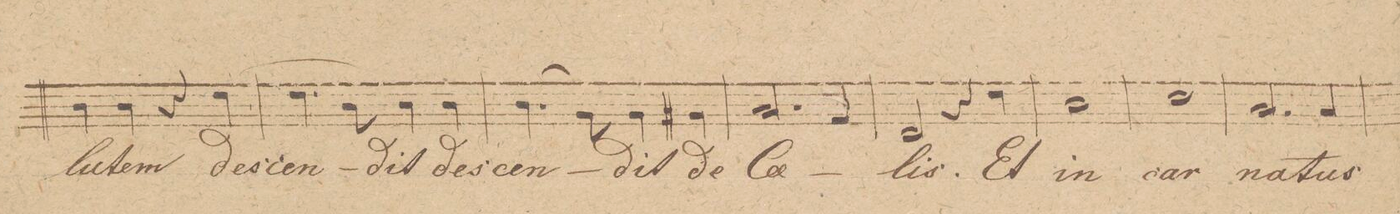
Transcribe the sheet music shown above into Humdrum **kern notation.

**kern	**text	**dynam
*I"Tenore 2do	*	*
*clefC4	*	*
*k[]	*	*
*met(c|)	*	*
*M2/2	*	*
4A\	-lu-	.
4A\	-tem	.
4r	.	.
(4c\	des-	.
=36	=36	=36
4.c\	-cen-	.
8A\)	.	.
4A\	-dit	.
4A\	des-	.
=37	=37	=37
(4.A\	-cen-	.
8F\)	.	.
4F\	-dit	.
4F#X\	de	.
=38	=38	=38
2.G/	Cae-	.
4E/	.	.
=39	=39	=39
2C/	-lis.	.
4r	.	.
4c\	Et	.
=40	=40	=40
1A	in-	.
=41	=41	=41
1B	-car-	.
=42	=42	=42
2.G/	-na-	.
4G/	-tus	.
=43	=43	=43
*-	*-	*-
